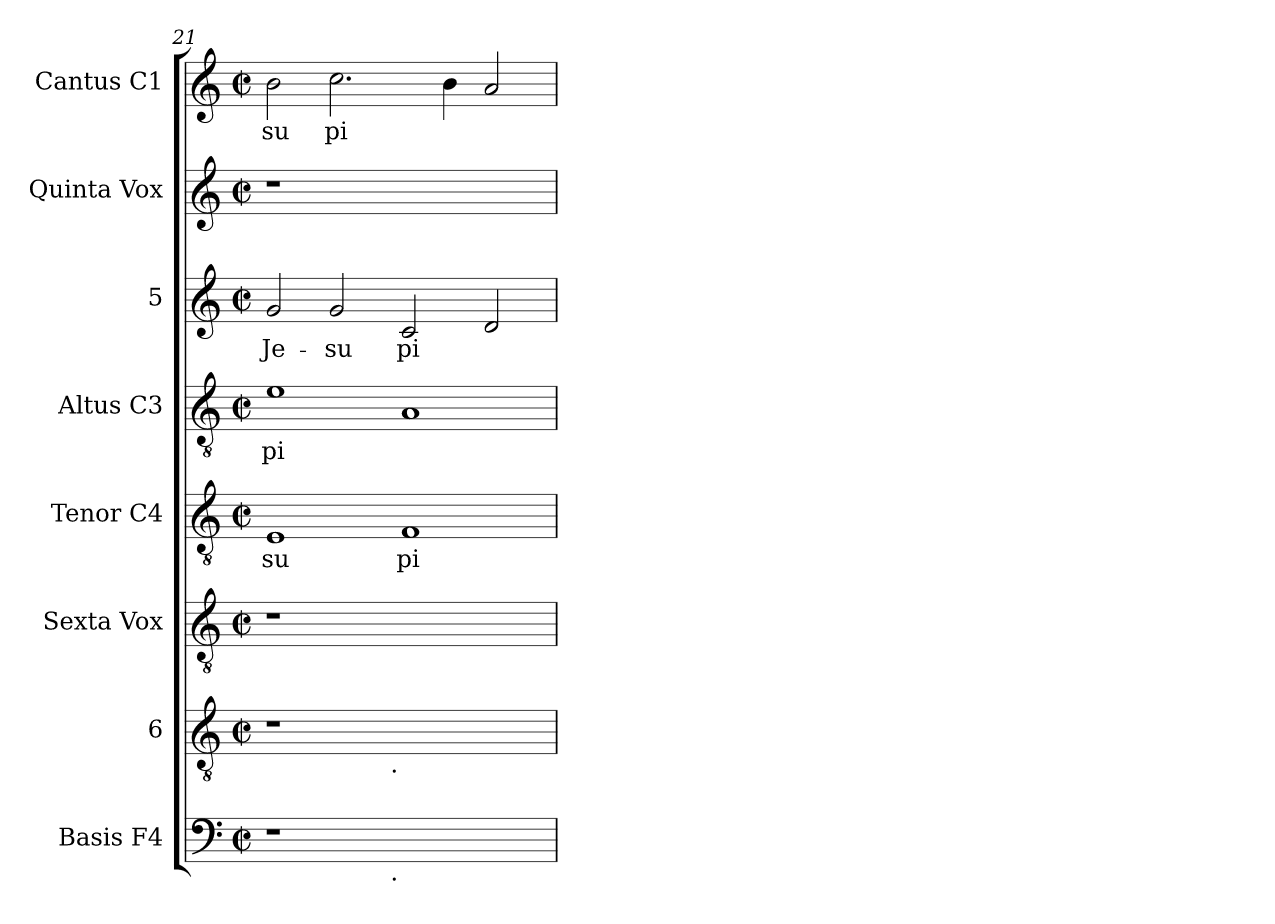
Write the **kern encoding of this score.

**kern	**kern	**kern	**kern	**text	**kern	**text	**kern	**text	**kern	**kern	**text
*part8	*part7	*part6	*part5	*part5	*part4	*part4	*part3	*part3	*part2	*part1	*part1
*staff8	*staff7	*staff6	*staff5	*staff5	*staff4	*staff4	*staff3	*staff3	*staff2	*staff1	*staff1
*I"Basis  F4	*I"6	*I"Sexta  Vox	*I"Tenor  C4	*	*I"Altus  C3	*	*I"5	*	*I"Quinta  Vox	*I"Cantus  C1	*
*I'B	*	*	*I'T	*	*I'A	*	*	*	*	*I'C	*
!!LO:LB:g=z
*clefF4	*clefGv2	*clefGv2	*clefGv2	*	*clefGv2	*	*clefG2	*	*clefG2	*clefG2	*
*k[]	*k[]	*k[]	*k[]	*	*k[]	*	*k[]	*	*k[]	*k[]	*
*C:	*C:	*C:	*C:	*	*C:	*	*C:	*	*C:	*C:	*
*M2/2	*M2/2	*M2/2	*M2/2	*	*M2/2	*	*M2/2	*	*M2/2	*M2/2	*
*met(c|)	*met(c|)	*met(c|)	*met(c|)	*	*met(c|)	*	*met(c|)	*	*met(c|)	*met(c|)	*
=21	=21	=21	=21	=21	=21	=21	=21	=21	=21	=21	=21
!	!	!	!	!LO:LY:b:cj	!	!LO:LY:b:cj	!	!LO:LY:b:cj	!	!	!LO:LY:b:cj
*^	*^	*	*	*	*	*	*	*	*	*	*
1r	2ryy	1r	2ryy	1r	1E	-su	1e	pi-	2g/	Je-	1r	2b\	-su
!	!	!	!	!	!	!	!	!	!	!LO:LY:b:cj	!	!	!LO:LY:b:cj
.	4...ryy	.	4...ryy	.	.	.	.	.	2g/	-su	.	2.cc\	pi-
!	!	!	!LO:TX:b:t=.	!	!	!	!	!	!	!	!	!	!
!	!LO:TX:b:t=.	!	!	!	!	!	!	!	!	!	!	!	!
.	1ryy	.	1ryy	.	.	.	.	.	.	.	.	.	.
!	!	!	!	!	!	!LO:LY:b:cj	!	!LO:LY:b:cj	!	!LO:LY:b:cj	!	!	!
1ryy	.	1ryy	.	1ryy	1F	pi-	1A	--	2c/	pi	1ryy	.	.
!	!	!	!	!	!	!	!	!	!	!	!	!	!LO:LY:b:cj
.	.	.	.	.	.	.	.	.	.	.	.	4b\	--
!	!	!	!	!	!	!	!	!	!	!LO:LY:b:cj	!	!	!LO:LY:b:cj
.	.	.	.	.	.	.	.	.	2d/	.	.	2a/	--
.	32ryy	.	32ryy	.	.	.	.	.	.	.	.	.	.
*v	*v	*	*	*	*	*	*	*	*	*	*	*	*
*	*v	*v	*	*	*	*	*	*	*	*	*	*
=	=	=	=	=	=	=	=	=	=	=	=
*-	*-	*-	*-	*-	*-	*-	*-	*-	*-	*-	*-
